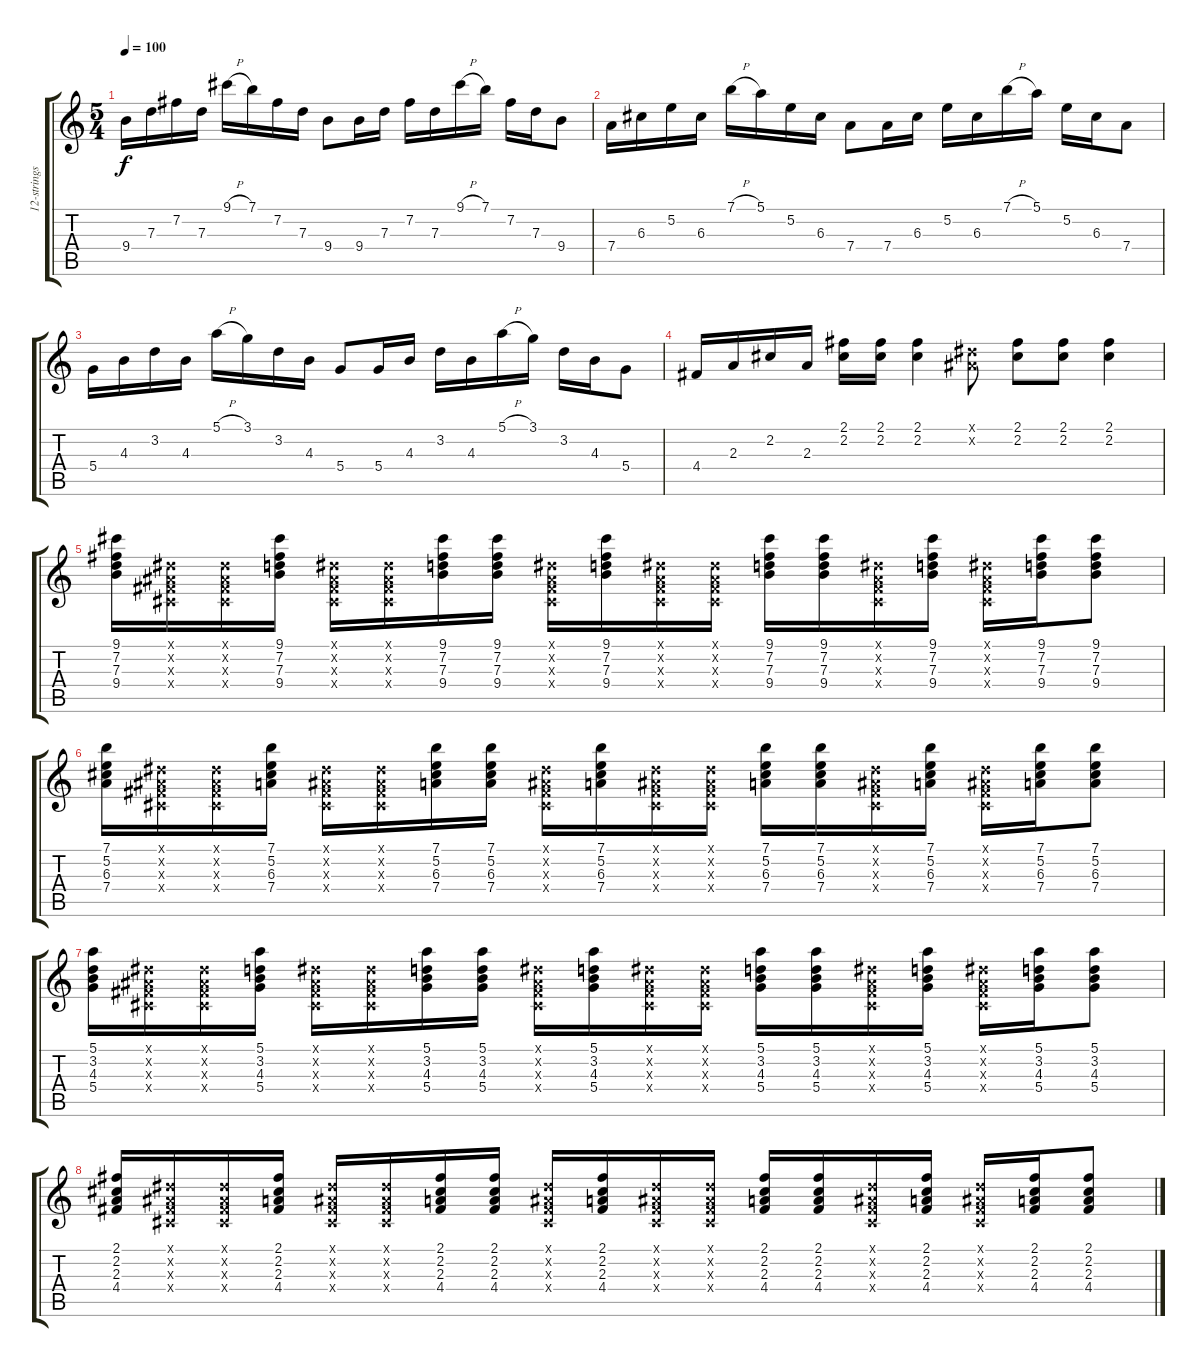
\track ("12-strings Acoustic Guitar" "12-strings") {instrument acousticguitarsteel}
\staff {score tabs}
\tuning (E4 B3 G3 D3 A2 E2) {hide}
\ts (5 4)
\tempo 100
\clef g2
\ks c
9.4.16{dy f} 7.3.16 7.2.16 7.3.16 9.1{h}.16 7.1.16 7.2.16 7.3.16 9.4.8 9.4.16 7.3.16 7.2.16 7.3.16 9.1{h}.16 7.1.16 7.2.16 7.3.16 9.4.8 |
7.4.16 6.3.16 5.2.16 6.3.16 7.1{h}.16 5.1.16 5.2.16 6.3.16 7.4.8 7.4.16 6.3.16 5.2.16 6.3.16 7.1{h}.16 5.1.16 5.2.16 6.3.16 7.4.8 |
5.4.16 4.3.16 3.2.16 4.3.16 5.1{h}.16 3.1.16 3.2.16 4.3.16 5.4.8 5.4.16 4.3.16 3.2.16 4.3.16 5.1{h}.16 3.1.16 3.2.16 4.3.16 5.4.8 |
4.4.16 2.3.16 2.2.16 2.3.16 (2.1 2.2).16 (2.1 2.2).16 (2.1 2.2).4 (-1.1{x} -1.2{x}).8 (2.1 2.2).8 (2.1 2.2).8 (2.1 2.2).4 |
(9.1 7.2 7.3 9.4).16 (-1.1{x} -1.2{x} -1.3{x} -1.4{x}).16 (-1.1{x} -1.2{x} -1.3{x} -1.4{x}).16 (9.1 7.2 7.3 9.4).16 (-1.1{x} -1.2{x} -1.3{x} -1.4{x}).16 (-1.1{x} -1.2{x} -1.3{x} -1.4{x}).16 (9.1 7.2 7.3 9.4).16 (9.1 7.2 7.3 9.4).16 (-1.1{x} -1.2{x} -1.3{x} -1.4{x}).16 (9.1 7.2 7.3 9.4).16 (-1.1{x} -1.2{x} -1.3{x} -1.4{x}).16 (-1.1{x} -1.2{x} -1.3{x} -1.4{x}).16 (9.1 7.2 7.3 9.4).16 (9.1 7.2 7.3 9.4).16 (-1.1{x} -1.2{x} -1.3{x} -1.4{x}).16 (9.1 7.2 7.3 9.4).16 (-1.1{x} -1.2{x} -1.3{x} -1.4{x}).16 (9.1 7.2 7.3 9.4).16 (9.1 7.2 7.3 9.4).8 |
(7.1 5.2 6.3 7.4).16 (-1.1{x} -1.2{x} -1.3{x} -1.4{x}).16 (-1.1{x} -1.2{x} -1.3{x} -1.4{x}).16 (7.1 5.2 6.3 7.4).16 (-1.1{x} -1.2{x} -1.3{x} -1.4{x}).16 (-1.1{x} -1.2{x} -1.3{x} -1.4{x}).16 (7.1 5.2 6.3 7.4).16 (7.1 5.2 6.3 7.4).16 (-1.1{x} -1.2{x} -1.3{x} -1.4{x}).16 (7.1 5.2 6.3 7.4).16 (-1.1{x} -1.2{x} -1.3{x} -1.4{x}).16 (-1.1{x} -1.2{x} -1.3{x} -1.4{x}).16 (7.1 5.2 6.3 7.4).16 (7.1 5.2 6.3 7.4).16 (-1.1{x} -1.2{x} -1.3{x} -1.4{x}).16 (7.1 5.2 6.3 7.4).16 (-1.1{x} -1.2{x} -1.3{x} -1.4{x}).16 (7.1 5.2 6.3 7.4).16 (7.1 5.2 6.3 7.4).8 |
(5.1 3.2 4.3 5.4).16 (-1.1{x} -1.2{x} -1.3{x} -1.4{x}).16 (-1.1{x} -1.2{x} -1.3{x} -1.4{x}).16 (5.1 3.2 4.3 5.4).16 (-1.1{x} -1.2{x} -1.3{x} -1.4{x}).16 (-1.1{x} -1.2{x} -1.3{x} -1.4{x}).16 (5.1 3.2 4.3 5.4).16 (5.1 3.2 4.3 5.4).16 (-1.1{x} -1.2{x} -1.3{x} -1.4{x}).16 (5.1 3.2 4.3 5.4).16 (-1.1{x} -1.2{x} -1.3{x} -1.4{x}).16 (-1.1{x} -1.2{x} -1.3{x} -1.4{x}).16 (5.1 3.2 4.3 5.4).16 (5.1 3.2 4.3 5.4).16 (-1.1{x} -1.2{x} -1.3{x} -1.4{x}).16 (5.1 3.2 4.3 5.4).16 (-1.1{x} -1.2{x} -1.3{x} -1.4{x}).16 (5.1 3.2 4.3 5.4).16 (5.1 3.2 4.3 5.4).8 |
(2.1 2.2 2.3 4.4).16 (-1.1{x} -1.2{x} -1.3{x} -1.4{x}).16 (-1.1{x} -1.2{x} -1.3{x} -1.4{x}).16 (2.1 2.2 2.3 4.4).16 (-1.1{x} -1.2{x} -1.3{x} -1.4{x}).16 (-1.1{x} -1.2{x} -1.3{x} -1.4{x}).16 (2.1 2.2 2.3 4.4).16 (2.1 2.2 2.3 4.4).16 (-1.1{x} -1.2{x} -1.3{x} -1.4{x}).16 (2.1 2.2 2.3 4.4).16 (-1.1{x} -1.2{x} -1.3{x} -1.4{x}).16 (-1.1{x} -1.2{x} -1.3{x} -1.4{x}).16 (2.1 2.2 2.3 4.4).16 (2.1 2.2 2.3 4.4).16 (-1.1{x} -1.2{x} -1.3{x} -1.4{x}).16 (2.1 2.2 2.3 4.4).16 (-1.1{x} -1.2{x} -1.3{x} -1.4{x}).16 (2.1 2.2 2.3 4.4).16 (2.1 2.2 2.3 4.4).8
